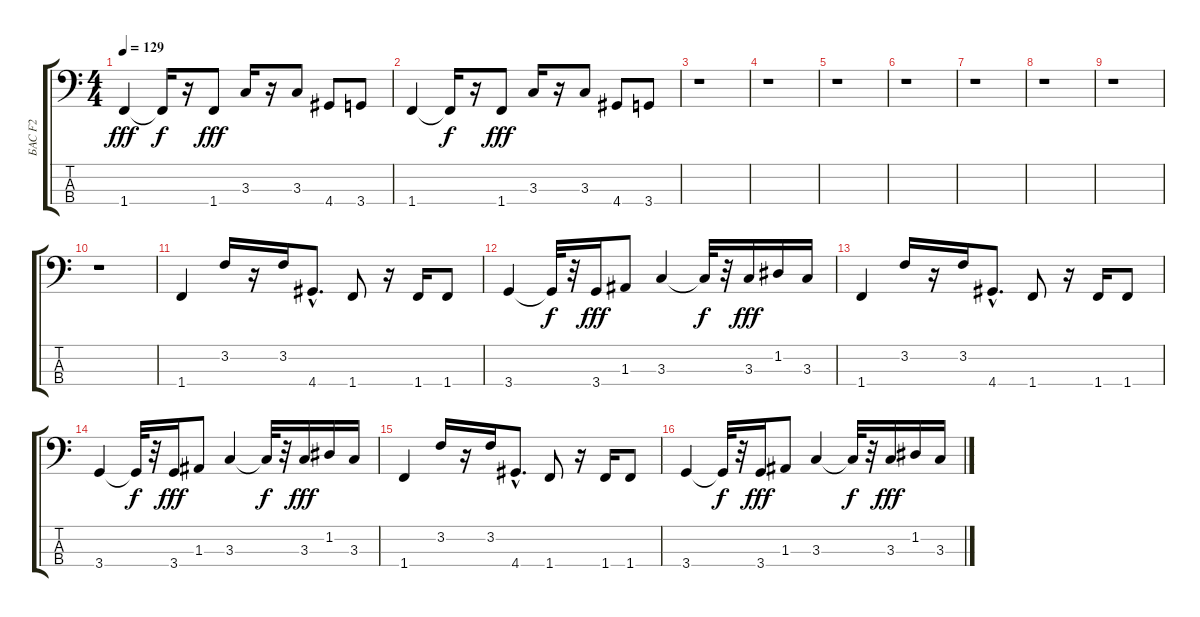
\track ("БАС F2" "БАС F2") {instrument synthbass2}
\staff {score tabs}
\tuning (G2 D2 A1 E1) {hide}
\ts (4 4)
\tempo 129
\clef f4
\ks c
1.4.4{dy fff} 1.4{t}.16{dy f} r.16 1.4.8{dy fff} 3.3.16 r.16 3.3.8 4.4.8 3.4.8 |
1.4.4 1.4{t}.16{dy f} r.16 1.4.8{dy fff} 3.3.16 r.16 3.3.8 4.4.8 3.4.8 |
r.1 |
r.1 |
r.1 |
r.1 |
r.1 |
r.1 |
r.1 |
r.1 |
1.4.4 3.2.16 r.16 3.2.16 4.4{hac}.8{d} 1.4.8 r.16 1.4.16 1.4.8 |
3.4.4 3.4{t}.32{dy f} r.32 3.4.16{dy fff} 1.3.8 3.3.4 3.3{t}.32{dy f} r.32 3.3.16{dy fff} 1.2.16 3.3.16 |
1.4.4 3.2.16 r.16 3.2.16 4.4{hac}.8{d} 1.4.8 r.16 1.4.16 1.4.8 |
3.4.4 3.4{t}.32{dy f} r.32 3.4.16{dy fff} 1.3.8 3.3.4 3.3{t}.32{dy f} r.32 3.3.16{dy fff} 1.2.16 3.3.16 |
1.4.4 3.2.16 r.16 3.2.16 4.4{hac}.8{d} 1.4.8 r.16 1.4.16 1.4.8 |
3.4.4 3.4{t}.32{dy f} r.32 3.4.16{dy fff} 1.3.8 3.3.4 3.3{t}.32{dy f} r.32 3.3.16{dy fff} 1.2.16 3.3.16
